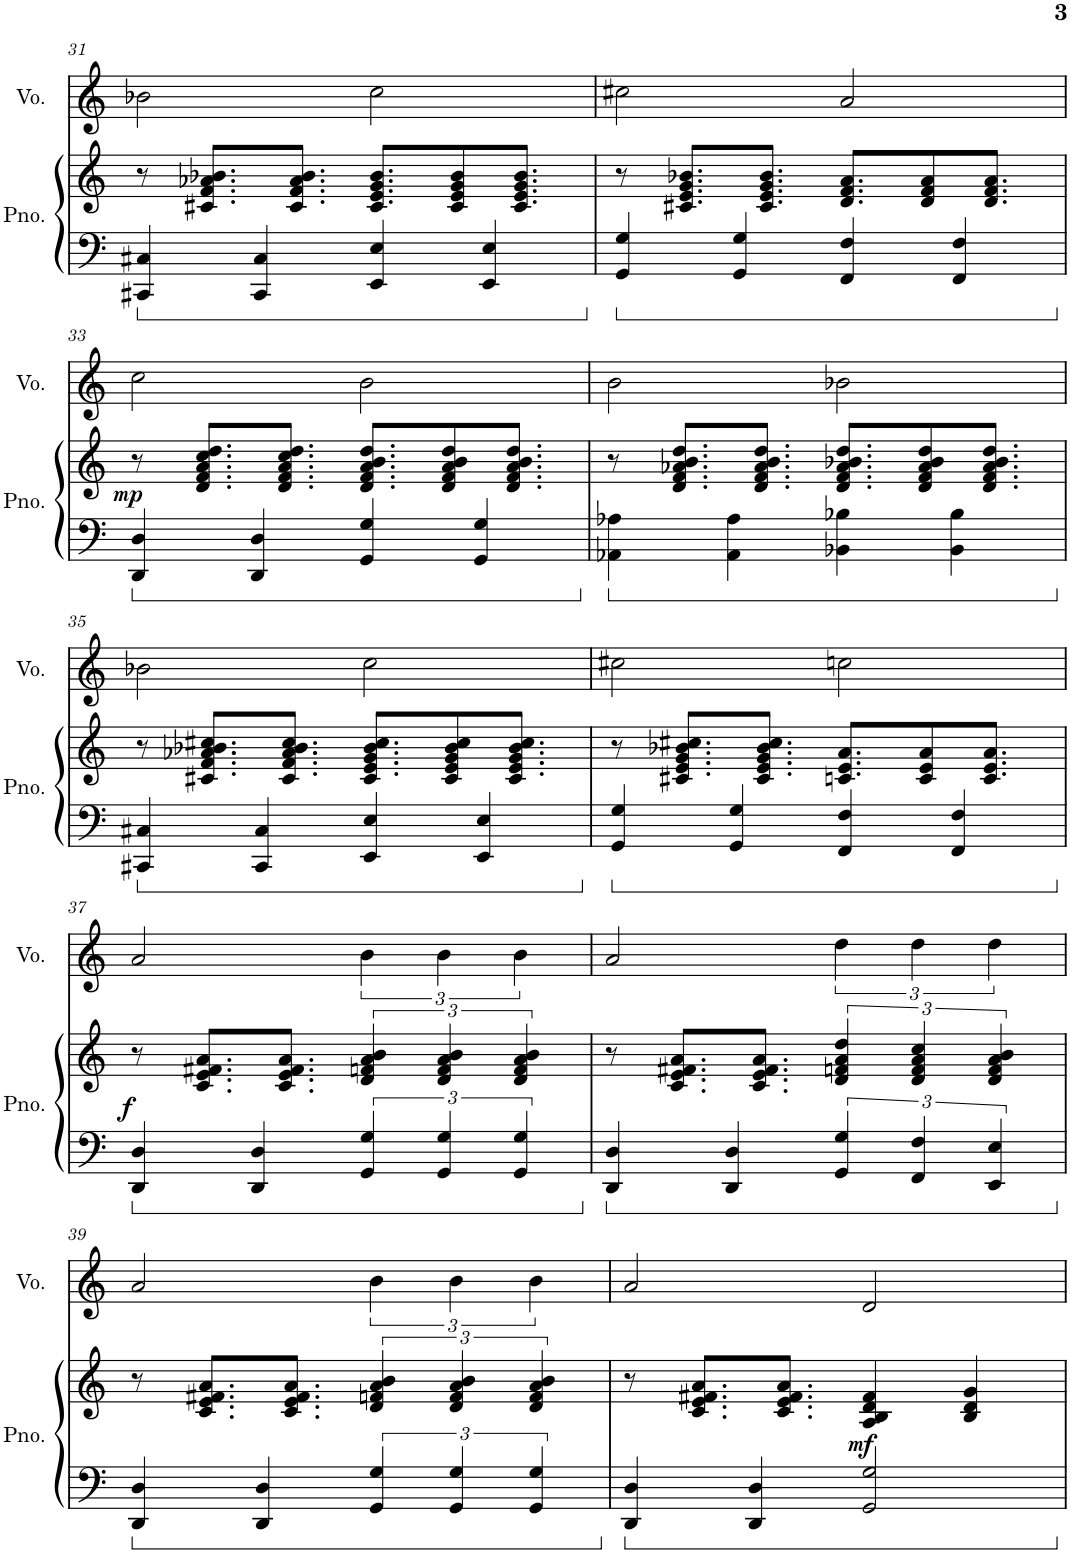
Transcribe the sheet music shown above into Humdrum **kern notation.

**kern	**kern	**dynam	**kern
*part2	*part2	*part2	*part1
*staff3	*staff2	*staff2/3	*staff1
*I"Piano	*	*	*I"Voice
*I'Pno.	*	*	*I'Vo.
!!LO:PB:g=z
*clefF4	*clefG2	*	*clefG2
*k[]	*k[]	*	*k[]
*M4/4	*M4/4	*	*M4/4
=31	=31	=31	=31
4CC#X/ 4C#X/	8r	.	2b-X\
.	8.c#X/ 8.f/ 8.a-X/ 8.b-X/L	.	.
4CC#/ 4C#/	.	.	.
.	8.c#/ 8.f/ 8.a-/ 8.b-/J	.	.
4EE/ 4E/	8.c#/ 8.e/ 8.g/ 8.b-/L	.	2cc\
.	8c#/ 8e/ 8g/ 8b-/	.	.
4EE/ 4E/	.	.	.
.	8.c#/ 8.e/ 8.g/ 8.b-/J	.	.
=32	=32	=32	=32
4GG/ 4G/	8r	.	2cc#X\
.	8.c#X/ 8.e/ 8.g/ 8.b-X/L	.	.
4GG/ 4G/	.	.	.
.	8.c#/ 8.e/ 8.g/ 8.b-/J	.	.
4FF/ 4F/	8.d/ 8.f/ 8.a/L	.	2a/
.	8d/ 8f/ 8a/	.	.
4FF/ 4F/	.	.	.
.	8.d/ 8.f/ 8.a/J	.	.
!!LO:LB:g=z
=33	=33	=33	=33
!	!	!LO:DY:a=2	!
4DD/ 4D/	8r	mp	2cc\
.	8.d/ 8.f/ 8.a/ 8.cc/ 8.dd/L	.	.
4DD/ 4D/	.	.	.
.	8.d/ 8.f/ 8.a/ 8.cc/ 8.dd/J	.	.
4GG/ 4G/	8.d/ 8.f/ 8.a/ 8.b/ 8.dd/L	.	2b\
.	8d/ 8f/ 8a/ 8b/ 8dd/	.	.
4GG/ 4G/	.	.	.
.	8.d/ 8.f/ 8.a/ 8.b/ 8.dd/J	.	.
=34	=34	=34	=34
4AA-X\ 4A-X\	8r	.	2b\
.	8.d/ 8.f/ 8.a-X/ 8.b/ 8.dd/L	.	.
4AA-\ 4A-\	.	.	.
.	8.d/ 8.f/ 8.a-/ 8.b/ 8.dd/J	.	.
4BB-X\ 4B-X\	8.d/ 8.f/ 8.a-/ 8.b-X/ 8.dd/L	.	2b-X\
.	8d/ 8f/ 8a-/ 8b-/ 8dd/	.	.
4BB-\ 4B-\	.	.	.
.	8.d/ 8.f/ 8.a-/ 8.b-/ 8.dd/J	.	.
!!LO:LB:g=z
=35	=35	=35	=35
4CC#X/ 4C#X/	8r	.	2b-X\
.	8.c#X/ 8.f/ 8.a-X/ 8.b-X/ 8.cc#X/L	.	.
4CC#/ 4C#/	.	.	.
.	8.c#/ 8.f/ 8.a-/ 8.b-/ 8.cc#/J	.	.
4EE/ 4E/	8.c#/ 8.e/ 8.g/ 8.b-/ 8.cc#/L	.	2cc\
.	8c#/ 8e/ 8g/ 8b-/ 8cc#/	.	.
4EE/ 4E/	.	.	.
.	8.c#/ 8.e/ 8.g/ 8.b-/ 8.cc#/J	.	.
=36	=36	=36	=36
4GG/ 4G/	8r	.	2cc#X\
.	8.c#X/ 8.e/ 8.g/ 8.b-X/ 8.cc#X/L	.	.
4GG/ 4G/	.	.	.
.	8.c#/ 8.e/ 8.g/ 8.b-/ 8.cc#/J	.	.
4FF/ 4F/	8.cn/ 8.e/ 8.a/L	.	2ccn\
.	8c/ 8e/ 8a/	.	.
4FF/ 4F/	.	.	.
.	8.c/ 8.e/ 8.a/J	.	.
!!LO:LB:g=z
=37	=37	=37	=37
!	!	!LO:DY:a=2	!
4DD/ 4D/	8r	f	2a/
.	8.c/ 8.e/ 8.f#X/ 8.a/L	.	.
4DD/ 4D/	.	.	.
.	8.c/ 8.e/ 8.f#/ 8.a/J	.	.
6GG/ 6G/	6d/ 6fn/ 6a/ 6b/	.	6b\
6GG/ 6G/	6d/ 6f/ 6a/ 6b/	.	6b\
6GG/ 6G/	6d/ 6f/ 6a/ 6b/	.	6b\
=38	=38	=38	=38
4DD/ 4D/	8r	.	2a/
.	8.c/ 8.e/ 8.f#X/ 8.a/L	.	.
4DD/ 4D/	.	.	.
.	8.c/ 8.e/ 8.f#/ 8.a/J	.	.
6GG/ 6G/	6d/ 6fn/ 6a/ 6dd/	.	6dd\
6FF/ 6F/	6d/ 6f/ 6a/ 6cc/	.	6dd\
6EE/ 6E/	6d/ 6f/ 6a/ 6b/	.	6dd\
!!LO:LB:g=z
=39	=39	=39	=39
4DD/ 4D/	8r	.	2a/
.	8.c/ 8.e/ 8.f#X/ 8.a/L	.	.
4DD/ 4D/	.	.	.
.	8.c/ 8.e/ 8.f#/ 8.a/J	.	.
6GG/ 6G/	6d/ 6fn/ 6a/ 6b/	.	6b\
6GG/ 6G/	6d/ 6f/ 6a/ 6b/	.	6b\
6GG/ 6G/	6d/ 6f/ 6a/ 6b/	.	6b\
=40	=40	=40	=40
4DD/ 4D/	8r	.	2a/
.	8.c/ 8.e/ 8.f#X/ 8.a/L	.	.
4DD/ 4D/	.	.	.
.	8.c/ 8.e/ 8.f#/ 8.a/J	.	.
!	!	!LO:DY:a=2	!
2GG/ 2G/	4A/ 4B/ 4d/ 4f#/	mf	2d/
.	4B/ 4d/ 4g/	.	.
=	=	=	=
*-	*-	*-	*-
